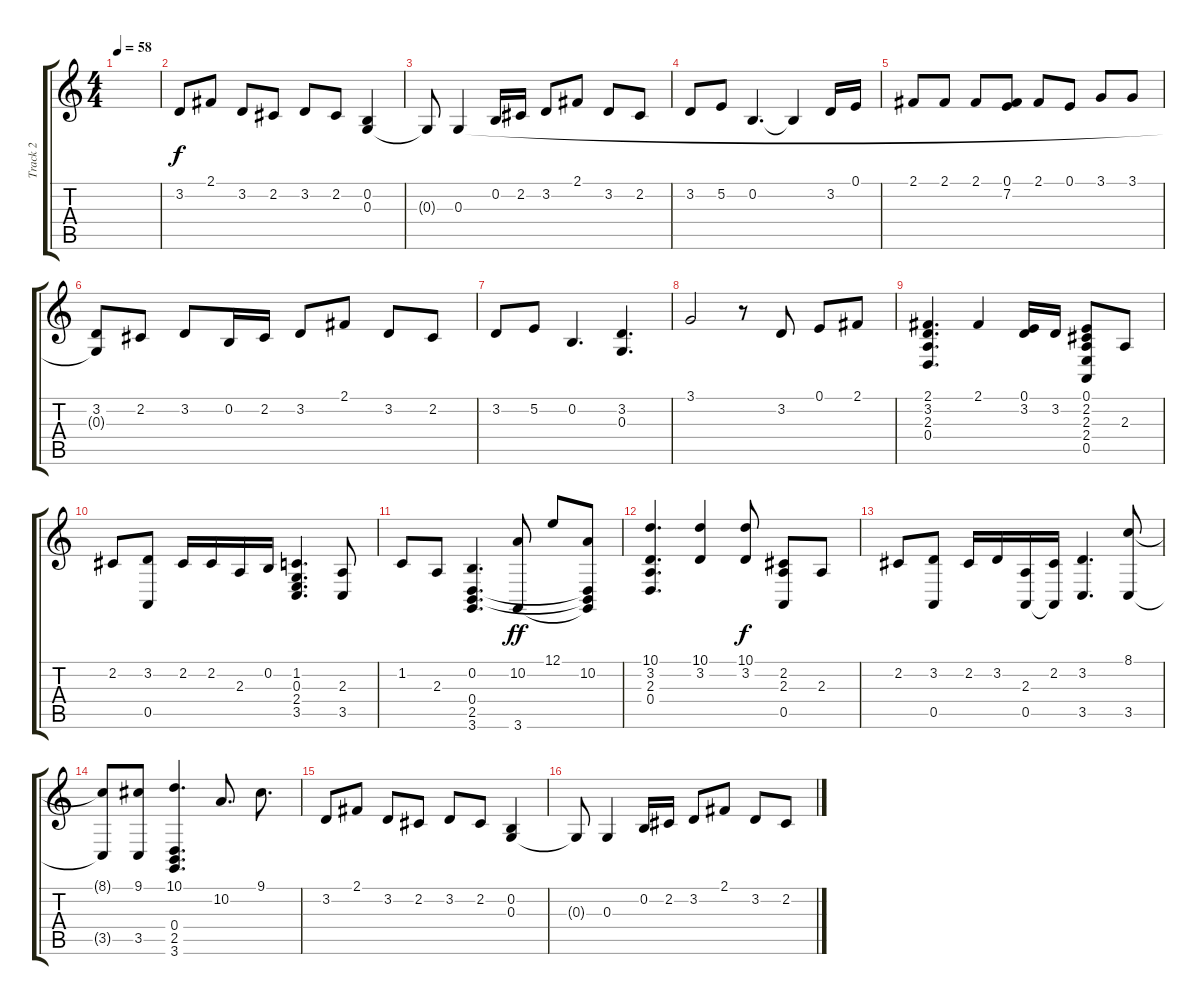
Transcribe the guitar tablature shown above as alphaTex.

\track ("Track 2" "Track 2") {instrument acousticgrandpiano}
\staff {score tabs}
\tuning (E4 B3 G3 D3 A2 E2) {hide}
\ts (4 4)
\tempo 58
\clef g2
\ks c
|
3.2.8 2.1.8 3.2.8 2.2.8 3.2.8 2.2.8 (0.2 0.3).4 |
0.3{t}.8 0.3.4 0.2.16 2.2.16 3.2.8 2.1.8 3.2.8 2.2.8 |
3.2.8 5.2.8 0.2.4{d} 0.2{t}.4 3.2.16 0.1.16 |
2.1.8 2.1.8 2.1.8 (0.1 7.2).8 2.1.8 0.1.8 3.1.8 3.1.8 |
(3.2 0.3{t}).8 2.2.8 3.2.8 0.2.16 2.2.16 3.2.8 2.1.8 3.2.8 2.2.8 |
3.2.8 5.2.8 0.2.4{d} (3.2 0.3).4{d} |
3.1.2 r.8 3.2.8 0.1.8 2.1.8 |
(2.1 3.2 2.3 0.4).4{d} 2.1.4 (0.1 3.2).16 3.2.16 (0.1 2.2 2.3 2.4 0.5).8 2.3.8 |
2.2.8 (3.2 0.5).8 2.2.16 2.2.16 2.3.16 0.2.16 (1.2 0.3 2.4 3.5).4{d} (2.3 3.5).8 |
1.2.8 2.3.8 (0.2 0.4 2.5 3.6).4{d} (10.2 3.6).8{dy ff} 12.1.8 (10.2 0.4{t} 2.5{t} 3.6{t}).8 |
(10.1 3.2 2.3 0.4).4{d} (10.1 3.2).4 (10.1 3.2).8{dy f} (2.2 2.3 0.5).8 2.3.8 |
2.2.8 (3.2 0.5).8 2.2.16 3.2.16 (2.3 0.5).16 (2.2 0.5{t}).16 (3.2 3.5).4{d} (8.1 3.5).8 |
(8.1{t} 3.5{t}).8 (9.1 3.5).8 (10.1 0.4 2.5 3.6).4{d} 10.2.8{d} 9.1.8{d} |
3.2.8 2.1.8 3.2.8 2.2.8 3.2.8 2.2.8 (0.2 0.3).4 |
0.3{t}.8 0.3.4 0.2.16 2.2.16 3.2.8 2.1.8 3.2.8 2.2.8
